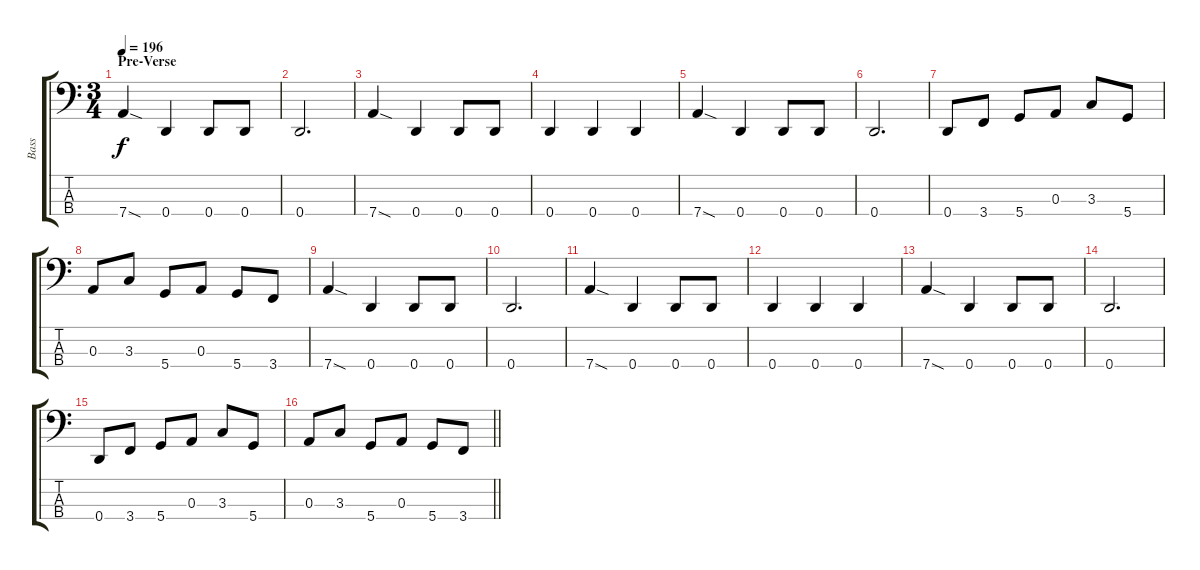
\track ("Bass" "Bass") {instrument electricbassfinger}
\staff {score tabs}
\tuning (G2 D2 A1 D1) {hide}
\ts (3 4)
\section ("" "Pre-Verse")
\tempo 196
\clef f4
\ks c
7.4{sod}.4{dy f} 0.4.4 0.4.8 0.4.8 |
0.4.2{d} |
7.4{sod}.4 0.4.4 0.4.8 0.4.8 |
0.4.4 0.4.4 0.4.4 |
7.4{sod}.4 0.4.4 0.4.8 0.4.8 |
0.4.2{d} |
0.4.8 3.4.8 5.4.8 0.3.8 3.3.8 5.4.8 |
0.3.8 3.3.8 5.4.8 0.3.8 5.4.8 3.4.8 |
7.4{sod}.4 0.4.4 0.4.8 0.4.8 |
0.4.2{d} |
7.4{sod}.4 0.4.4 0.4.8 0.4.8 |
0.4.4 0.4.4 0.4.4 |
7.4{sod}.4 0.4.4 0.4.8 0.4.8 |
0.4.2{d} |
0.4.8 3.4.8 5.4.8 0.3.8 3.3.8 5.4.8 |
\barLineRight lightlight
0.3.8 3.3.8 5.4.8 0.3.8 5.4.8 3.4.8
